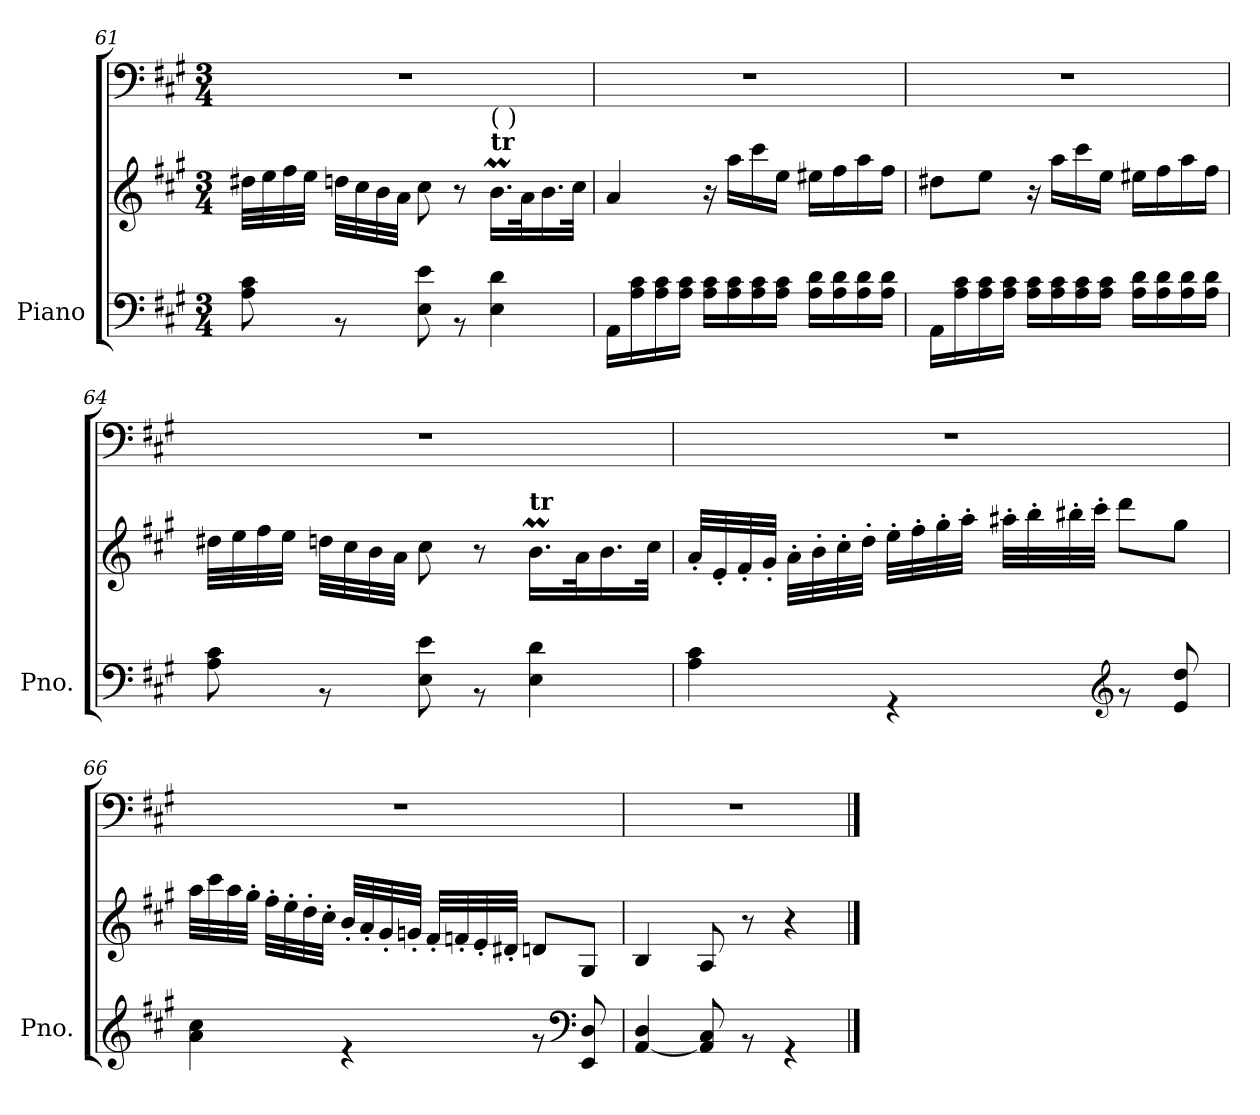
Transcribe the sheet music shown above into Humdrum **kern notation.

**kern	**kern	**kern
*part1	*part1	*part1
*staff3	*staff2	*staff1
*I"Piano	*	*
*I'Pno.	*	*
*clefF4	*clefG2	*clefF4
*k[f#c#g#]	*k[f#c#g#]	*k[f#c#g#]
*M3/4	*M3/4	*M3/4
=61	=61	=61
*^	*	*
2.ryy	8A\ 8c#\	32dd#X\LLL	2.r
.	.	32ee\	.
.	.	32ff#\	.
.	.	32ee\JJJ	.
.	8r	32ddn\LLL	.
.	.	32cc#\	.
.	.	32b\	.
.	.	32a\JJJ	.
.	8E\ 8e\	8cc#\	.
.	8r	8r	.
!	!	!LO:TX:a:B:t=tr	!
!	!	!LO:TX:a:t=(   )	!
.	4E\ 4d\	16.bM\LL	.
.	.	32a\K	.
.	.	16.b\	.
.	.	32cc#\JJk	.
!!LO:LB:g=z
=62	=62	=62	=62
2.ryy	16AA\LL	4a/	2.r
.	16A\ 16c#\	.	.
.	16A\ 16c#\	.	.
.	16A\ 16c#\JJ	.	.
.	16A\ 16c#\LL	16r	.
.	16A\ 16c#\	16aa\LL	.
.	16A\ 16c#\	16ccc#\	.
.	16A\ 16c#\JJ	16ee\JJ	.
.	16A\ 16d\LL	16ee#X\LL	.
.	16A\ 16d\	16ff#\	.
.	16A\ 16d\	16aa\	.
.	16A\ 16d\JJ	16ff#\JJ	.
=63	=63	=63	=63
2.ryy	16AA\LL	8dd#X\L	2.r
.	16A\ 16c#\	.	.
.	16A\ 16c#\	8ee\J	.
.	16A\ 16c#\JJ	.	.
.	16A\ 16c#\LL	16r	.
.	16A\ 16c#\	16aa\LL	.
.	16A\ 16c#\	16ccc#\	.
.	16A\ 16c#\JJ	16ee\JJ	.
.	16A\ 16d\LL	16ee#X\LL	.
.	16A\ 16d\	16ff#\	.
.	16A\ 16d\	16aa\	.
.	16A\ 16d\JJ	16ff#\JJ	.
=64	=64	=64	=64
2.ryy	8A\ 8c#\	32dd#X\LLL	2.r
.	.	32ee\	.
.	.	32ff#\	.
.	.	32ee\JJJ	.
.	8r	32ddn\LLL	.
.	.	32cc#\	.
.	.	32b\	.
.	.	32a\JJJ	.
.	8E\ 8e\	8cc#\	.
.	8r	8r	.
!	!	!LO:TX:a:B:t=tr	!
.	4E\ 4d\	16.bM\LL	.
.	.	32a\K	.
.	.	16.b\	.
.	.	32cc#\JJk	.
!!LO:LB:g=z
=65	=65	=65	=65
2.ryy	4A\ 4c#\	32a'/LLL	2.r
.	.	32e'/	.
.	.	32f#'/	.
.	.	32g#'/JJJ	.
.	.	32a'\LLL	.
.	.	32b'\	.
.	.	32cc#'\	.
.	.	32dd'\JJJ	.
.	4r	32ee'\LLL	.
.	.	32ff#'\	.
.	.	32gg#'\	.
.	.	32aa'\JJJ	.
.	.	32aa#X'\LLL	.
.	.	32bb'\	.
.	.	32bb#X'\	.
.	.	32ccc#'\JJJ	.
*clefG2	*	*	*
.	8r	8ddd\L	.
.	8e/ 8dd/	8gg#\J	.
=66	=66	=66	=66
2.ryy	4a\ 4cc#\	32aa\LLL	2.r
.	.	32ccc#\	.
.	.	32aa\	.
.	.	32gg#'\JJJ	.
.	.	32ff#'\LLL	.
.	.	32ee'\	.
.	.	32dd'\	.
.	.	32cc#'\JJJ	.
.	4r	32b'/LLL	.
.	.	32a'/	.
.	.	32g#'/	.
.	.	32gn'/JJJ	.
.	.	32f#'/LLL	.
.	.	32fn'/	.
.	.	32e'/	.
.	.	32d#X'/JJJ	.
.	8r	8dn/L	.
*clefF4	*	*	*
.	8EE/ 8D/	8G#/J	.
!!LO:LB:g=z
=67	=67	=67	=67
2.ryy	[4AA/ 4D/	4B/	2.r
.	8AA/] 8C#/	8A/	.
.	8r	8r	.
.	4r	4r	.
*v	*v	*	*
==	==	==
*-	*-	*-
